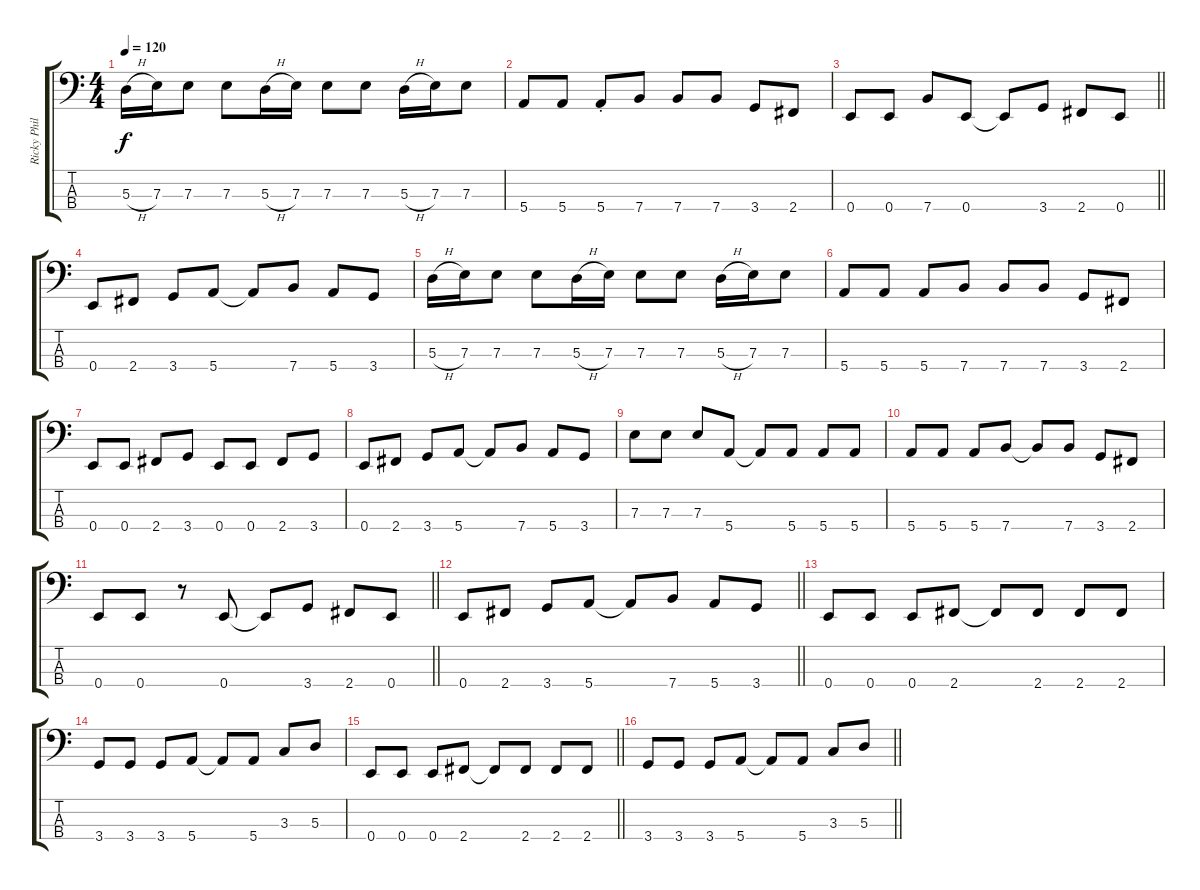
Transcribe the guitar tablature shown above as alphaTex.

\track ("Ricky Phillips" "Ricky Phil") {instrument electricbassfinger}
\staff {score tabs}
\tuning (G2 D2 A1 E1) {hide}
\ts (4 4)
\tempo 120
\clef f4
\ks c
5.3{h}.16{dy f} 7.3.16 7.3.8 7.3.8 5.3{h}.16 7.3.16 7.3.8 7.3.8 5.3{h}.16 7.3.16 7.3.8 |
5.4.8 5.4.8 5.4{st}.8 7.4.8 7.4.8 7.4.8 3.4.8 2.4.8 |
\barLineRight lightlight
0.4.8 0.4.8 7.4.8 0.4.8 0.4{t}.8 3.4.8 2.4.8 0.4.8 |
0.4.8 2.4.8 3.4.8 5.4.8 5.4{t}.8 7.4.8 5.4.8 3.4.8 |
5.3{h}.16 7.3.16 7.3.8 7.3.8 5.3{h}.16 7.3.16 7.3.8 7.3.8 5.3{h}.16 7.3.16 7.3.8 |
5.4.8 5.4.8 5.4.8 7.4.8 7.4.8 7.4.8 3.4.8 2.4.8 |
0.4.8 0.4.8 2.4.8 3.4.8 0.4.8 0.4.8 2.4.8 3.4.8 |
0.4.8 2.4.8 3.4.8 5.4.8 5.4{t}.8 7.4.8 5.4.8 3.4.8 |
7.3.8 7.3.8 7.3.8 5.4.8 5.4{t}.8 5.4.8 5.4.8 5.4.8 |
5.4.8 5.4.8 5.4.8 7.4.8 7.4{t}.8 7.4.8 3.4.8 2.4.8 |
\barLineRight lightlight
0.4.8 0.4.8 r.8 0.4.8 0.4{t}.8 3.4.8 2.4.8 0.4.8 |
\barLineRight lightlight
0.4.8 2.4.8 3.4.8 5.4.8 5.4{t}.8 7.4.8 5.4.8 3.4.8 |
0.4.8 0.4.8 0.4.8 2.4.8 2.4{t}.8 2.4.8 2.4.8 2.4.8 |
3.4.8 3.4.8 3.4.8 5.4.8 5.4{t}.8 5.4.8 3.3.8 5.3.8 |
\barLineRight lightlight
0.4.8 0.4.8 0.4.8 2.4.8 2.4{t}.8 2.4.8 2.4.8 2.4.8 |
\barLineRight lightlight
3.4.8 3.4.8 3.4.8 5.4.8 5.4{t}.8 5.4.8 3.3.8 5.3.8
